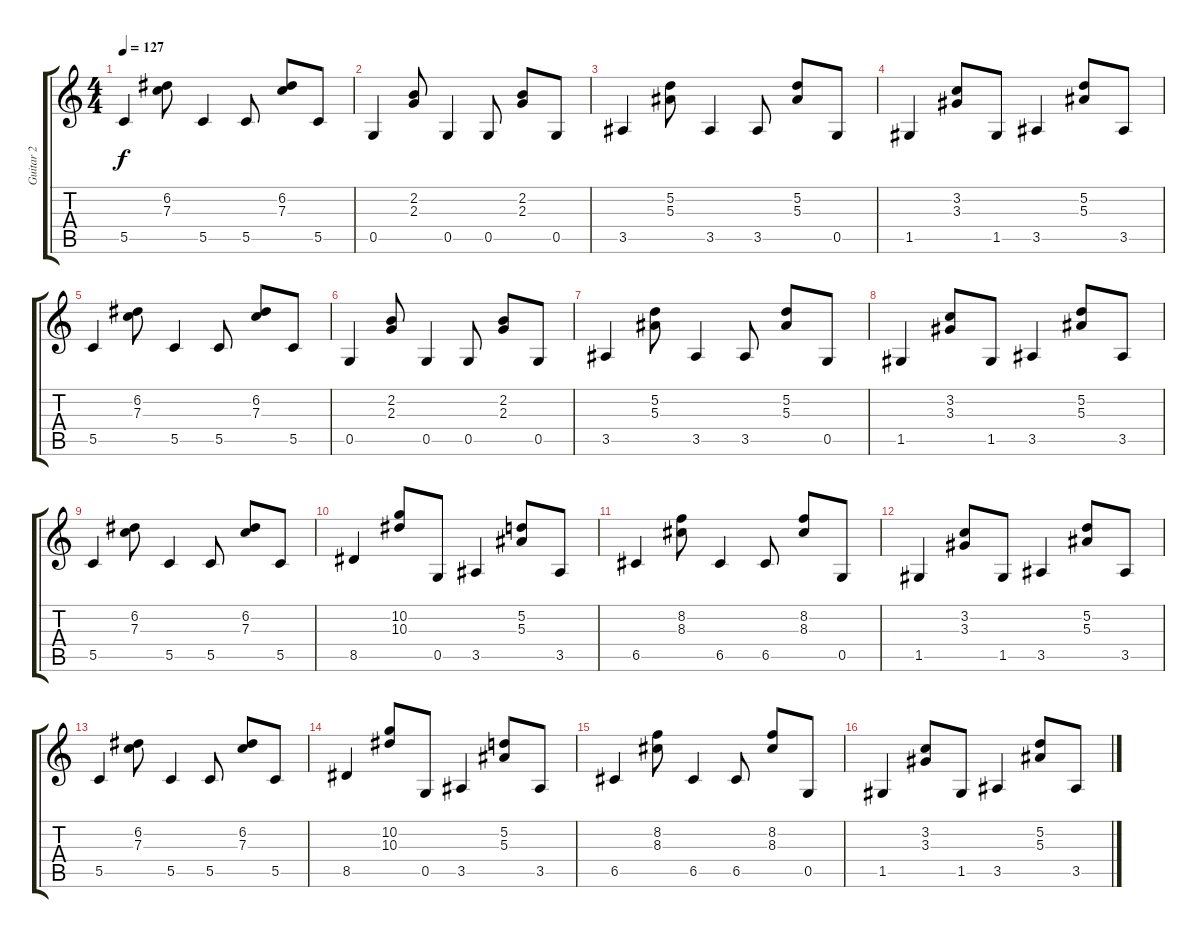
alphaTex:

\track ("Guitar 2" "Guitar 2") {instrument acousticguitarsteel}
\staff {score tabs}
\tuning (D4 A3 F3 C3 G2 C2) {hide}
\ts (4 4)
\tempo 127
\clef g2
\ks c
5.5.4{dy f} (6.2 7.3).8 5.5.4 5.5.8 (6.2 7.3).8 5.5.8 |
0.5.4 (2.2 2.3).8 0.5.4 0.5.8 (2.2 2.3).8 0.5.8 |
3.5.4 (5.2 5.3).8 3.5.4 3.5.8 (5.2 5.3).8 0.5.8 |
1.5.4 (3.2 3.3).8 1.5.8 3.5.4 (5.2 5.3).8 3.5.8 |
5.5.4 (6.2 7.3).8 5.5.4 5.5.8 (6.2 7.3).8 5.5.8 |
0.5.4 (2.2 2.3).8 0.5.4 0.5.8 (2.2 2.3).8 0.5.8 |
3.5.4 (5.2 5.3).8 3.5.4 3.5.8 (5.2 5.3).8 0.5.8 |
1.5.4 (3.2 3.3).8 1.5.8 3.5.4 (5.2 5.3).8 3.5.8 |
5.5.4{balance 8} (6.2 7.3).8 5.5.4 5.5.8 (6.2 7.3).8 5.5.8 |
8.5.4 (10.2 10.3).8 0.5.8 3.5.4 (5.2 5.3).8 3.5.8 |
6.5.4 (8.2 8.3).8 6.5.4 6.5.8 (8.2 8.3).8 0.5.8 |
1.5.4 (3.2 3.3).8 1.5.8 3.5.4 (5.2 5.3).8 3.5.8 |
5.5.4 (6.2 7.3).8 5.5.4 5.5.8 (6.2 7.3).8 5.5.8 |
8.5.4 (10.2 10.3).8 0.5.8 3.5.4 (5.2 5.3).8 3.5.8 |
6.5.4 (8.2 8.3).8 6.5.4 6.5.8 (8.2 8.3).8 0.5.8 |
1.5.4 (3.2 3.3).8 1.5.8 3.5.4 (5.2 5.3).8 3.5.8
